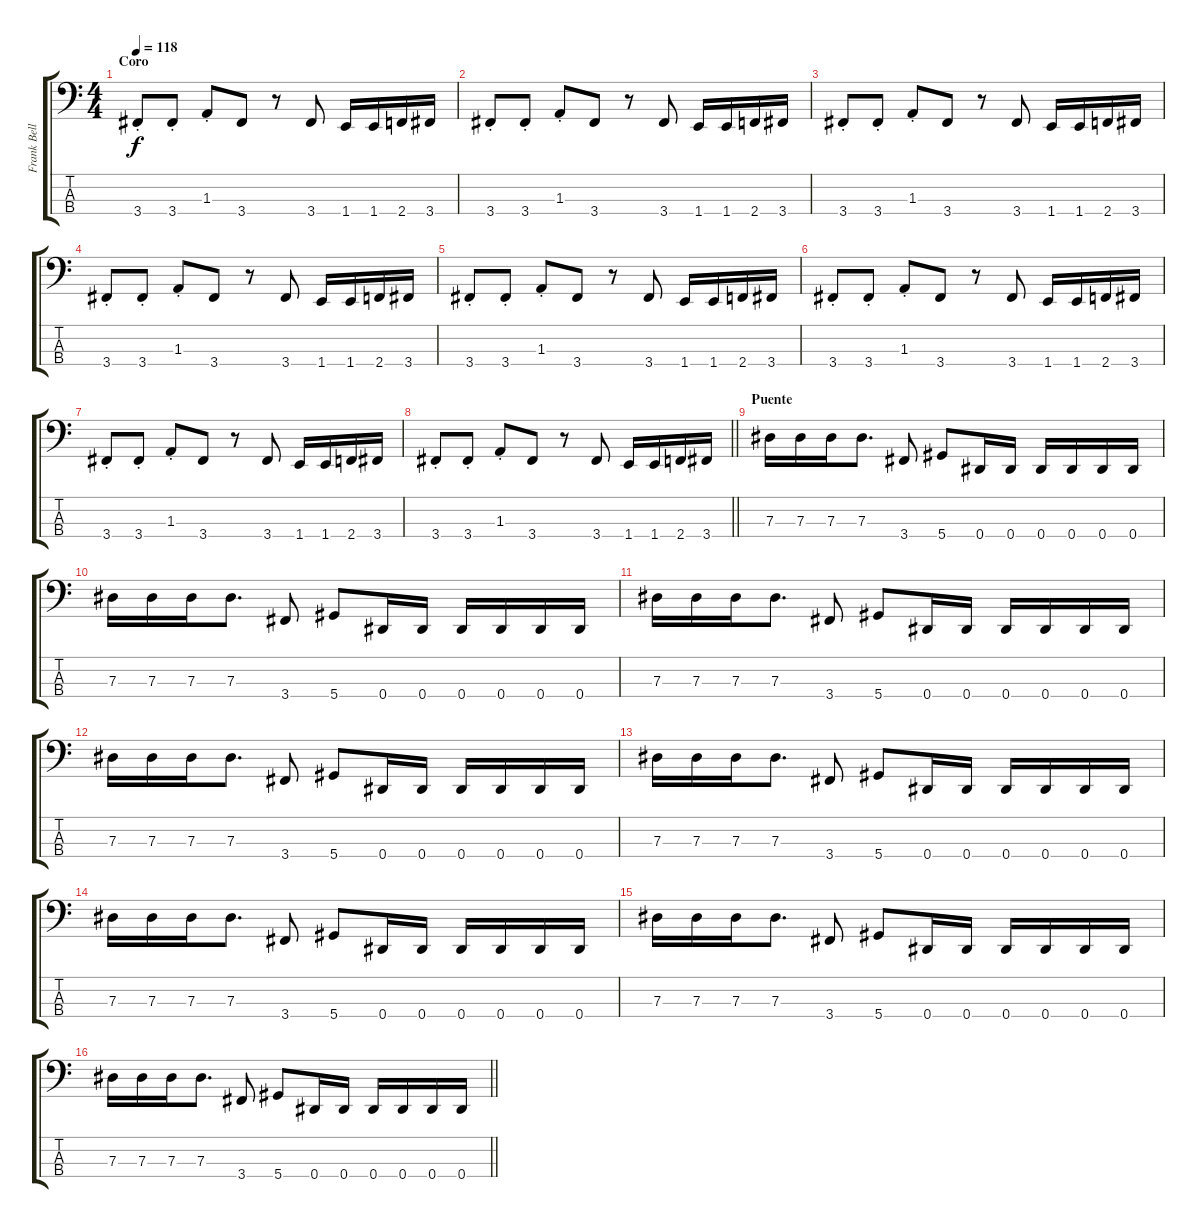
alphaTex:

\track ("Frank Bello" "Frank Bell") {instrument electricbassfinger}
\staff {score tabs}
\tuning (Gb2 Db2 Ab1 Eb1) {hide}
\ts (4 4)
\section ("" "Coro")
\tempo 118
\clef f4
\ks c
3.4{st}.8{dy f} 3.4{st}.8 1.3{st}.8 3.4.8 r.8 3.4.8 1.4.16 1.4.16 2.4.16 3.4.16 |
3.4{st}.8 3.4{st}.8 1.3{st}.8 3.4.8 r.8 3.4.8 1.4.16 1.4.16 2.4.16 3.4.16 |
3.4{st}.8 3.4{st}.8 1.3{st}.8 3.4.8 r.8 3.4.8 1.4.16 1.4.16 2.4.16 3.4.16 |
3.4{st}.8 3.4{st}.8 1.3{st}.8 3.4.8 r.8 3.4.8 1.4.16 1.4.16 2.4.16 3.4.16 |
3.4{st}.8 3.4{st}.8 1.3{st}.8 3.4.8 r.8 3.4.8 1.4.16 1.4.16 2.4.16 3.4.16 |
3.4{st}.8 3.4{st}.8 1.3{st}.8 3.4.8 r.8 3.4.8 1.4.16 1.4.16 2.4.16 3.4.16 |
3.4{st}.8 3.4{st}.8 1.3{st}.8 3.4.8 r.8 3.4.8 1.4.16 1.4.16 2.4.16 3.4.16 |
\barLineRight lightlight
3.4{st}.8 3.4{st}.8 1.3{st}.8 3.4.8 r.8 3.4.8 1.4.16 1.4.16 2.4.16 3.4.16 |
\section ("" "Puente")
7.3.16 7.3.16 7.3.16 7.3.8{d} 3.4.8 5.4.8 0.4.16 0.4.16 0.4.16 0.4.16 0.4.16 0.4.16 |
7.3.16 7.3.16 7.3.16 7.3.8{d} 3.4.8 5.4.8 0.4.16 0.4.16 0.4.16 0.4.16 0.4.16 0.4.16 |
7.3.16 7.3.16 7.3.16 7.3.8{d} 3.4.8 5.4.8 0.4.16 0.4.16 0.4.16 0.4.16 0.4.16 0.4.16 |
7.3.16 7.3.16 7.3.16 7.3.8{d} 3.4.8 5.4.8 0.4.16 0.4.16 0.4.16 0.4.16 0.4.16 0.4.16 |
7.3.16 7.3.16 7.3.16 7.3.8{d} 3.4.8 5.4.8 0.4.16 0.4.16 0.4.16 0.4.16 0.4.16 0.4.16 |
7.3.16 7.3.16 7.3.16 7.3.8{d} 3.4.8 5.4.8 0.4.16 0.4.16 0.4.16 0.4.16 0.4.16 0.4.16 |
7.3.16 7.3.16 7.3.16 7.3.8{d} 3.4.8 5.4.8 0.4.16 0.4.16 0.4.16 0.4.16 0.4.16 0.4.16 |
\barLineRight lightlight
7.3.16 7.3.16 7.3.16 7.3.8{d} 3.4.8 5.4.8 0.4.16 0.4.16 0.4.16 0.4.16 0.4.16 0.4.16
